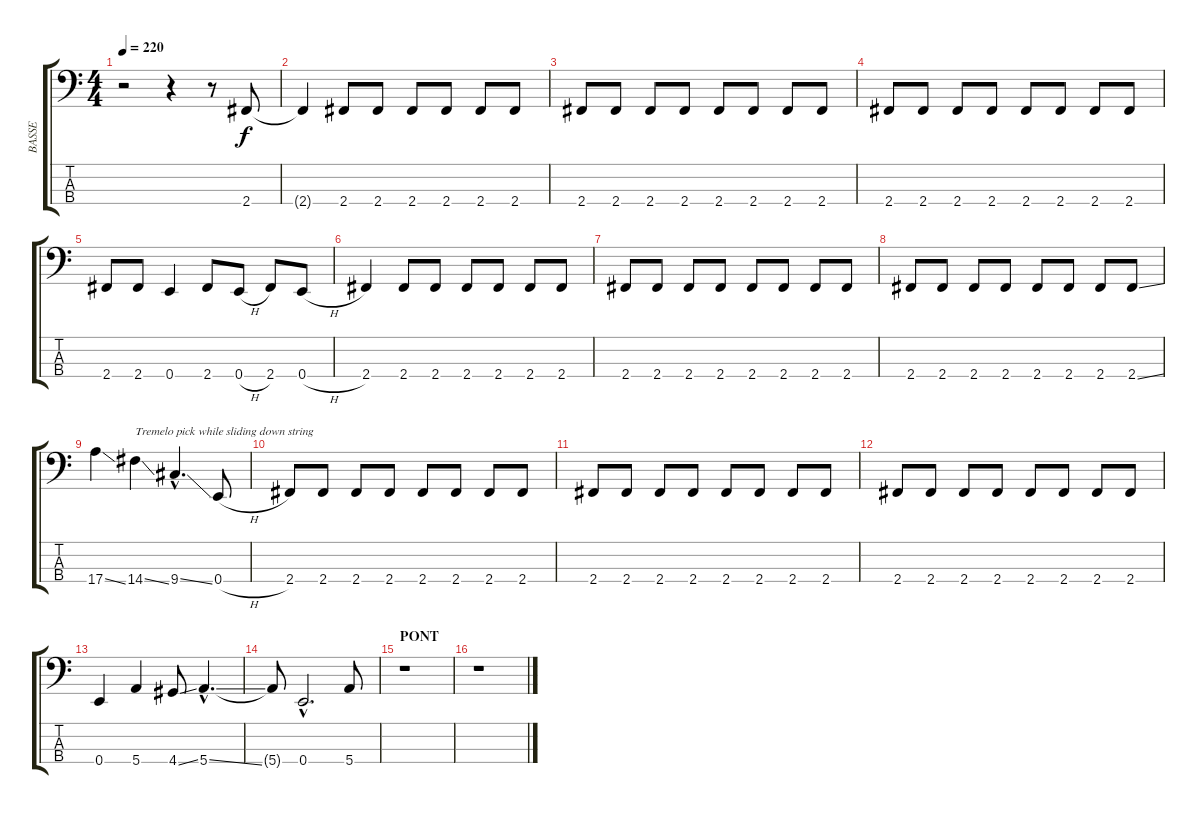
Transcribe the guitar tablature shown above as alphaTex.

\track ("BASSE" "BASSE") {instrument electricbassfinger}
\staff {score tabs}
\tuning (G2 D2 A1 E1) {hide}
\ts (4 4)
\tempo 220
\clef f4
\ks c
r.2{dy f} r.4 r.8 2.4.8 |
2.4{t}.4 2.4.8 2.4.8 2.4.8 2.4.8 2.4.8 2.4.8 |
2.4.8 2.4.8 2.4.8 2.4.8 2.4.8 2.4.8 2.4.8 2.4.8 |
2.4.8 2.4.8 2.4.8 2.4.8 2.4.8 2.4.8 2.4.8 2.4.8 |
2.4.8 2.4.8 0.4.4 2.4.8 0.4{h}.8 2.4.8 0.4{h}.8 |
2.4.4 2.4.8 2.4.8 2.4.8 2.4.8 2.4.8 2.4.8 |
2.4.8 2.4.8 2.4.8 2.4.8 2.4.8 2.4.8 2.4.8 2.4.8 |
2.4.8 2.4.8 2.4.8 2.4.8 2.4.8 2.4.8 2.4.8 2.4{ss}.8 |
17.4{ss}.4 14.4{ss}.4{txt "Tremelo pick while sliding down string"} 9.4{ss hac}.4{d} 0.4{h}.8 |
2.4.8 2.4.8 2.4.8 2.4.8 2.4.8 2.4.8 2.4.8 2.4.8 |
2.4.8 2.4.8 2.4.8 2.4.8 2.4.8 2.4.8 2.4.8 2.4.8 |
2.4.8 2.4.8 2.4.8 2.4.8 2.4.8 2.4.8 2.4.8 2.4.8 |
0.4.4 5.4.4 4.4{ss}.8 5.4{ss hac}.4{d} |
5.4{t}.8 0.4{hac}.2{d} 5.4.8 |
\section ("" "PONT")
r.1 |
r.1
